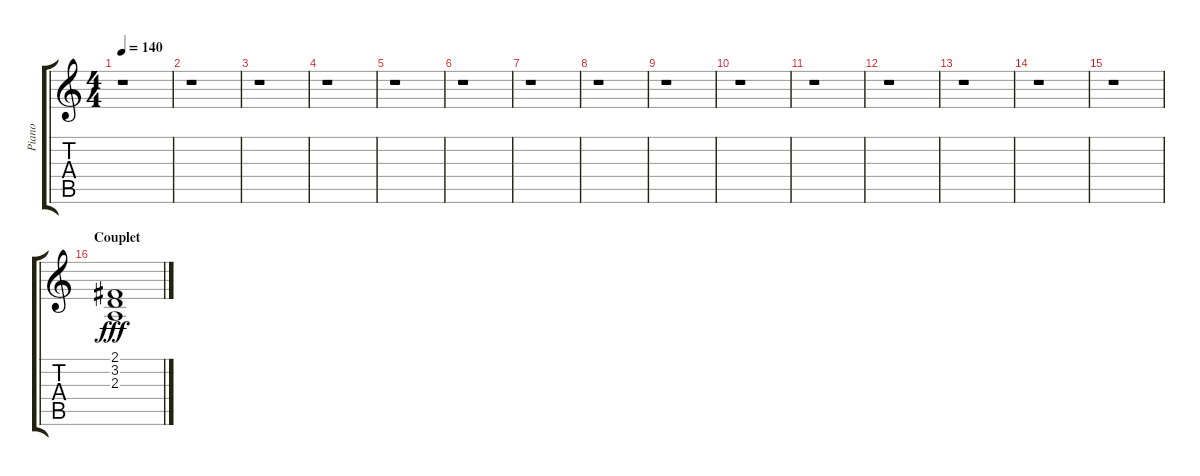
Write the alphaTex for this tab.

\track ("Piano" "Piano") {instrument brightacousticpiano}
\staff {score tabs}
\tuning (E4 B3 G3 D3 A2 E2) {hide}
\ts (4 4)
\tempo 140
\clef g2
\ks c
r.1{dy fff instrument brightacousticpiano} |
r.1 |
r.1 |
r.1 |
r.1 |
r.1 |
r.1 |
r.1 |
r.1 |
r.1 |
r.1 |
r.1 |
r.1 |
r.1 |
r.1 |
\section ("" "Couplet")
(2.1 3.2 2.3).1
